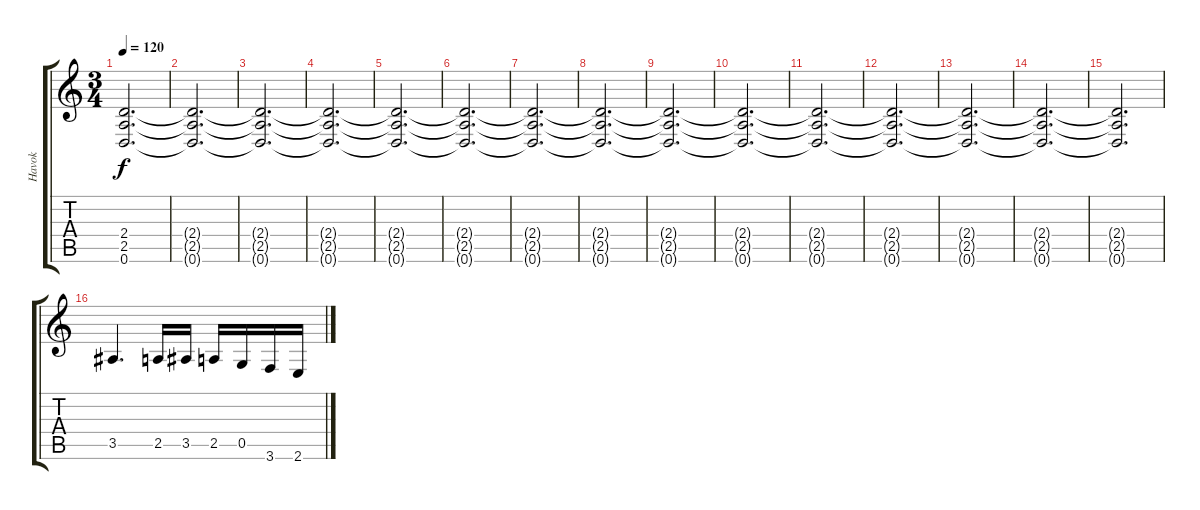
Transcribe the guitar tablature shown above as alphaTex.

\track ("Havok" "Havok") {instrument distortionguitar}
\staff {score tabs}
\tuning (D4 A3 F3 C3 G2 D2) {hide}
\ts (3 4)
\tempo 120
\clef g2
\ks c
(2.4 2.5 0.6).2{d dy f} |
(2.4{t} 2.5{t} 0.6{t}).2{d} |
(2.4{t} 2.5{t} 0.6{t}).2{d} |
(2.4{t} 2.5{t} 0.6{t}).2{d} |
(2.4{t} 2.5{t} 0.6{t}).2{d} |
(2.4{t} 2.5{t} 0.6{t}).2{d} |
(2.4{t} 2.5{t} 0.6{t}).2{d} |
(2.4{t} 2.5{t} 0.6{t}).2{d} |
(2.4{t} 2.5{t} 0.6{t}).2{d} |
(2.4{t} 2.5{t} 0.6{t}).2{d} |
(2.4{t} 2.5{t} 0.6{t}).2{d} |
(2.4{t} 2.5{t} 0.6{t}).2{d} |
(2.4{t} 2.5{t} 0.6{t}).2{d} |
(2.4{t} 2.5{t} 0.6{t}).2{d} |
(2.4{t} 2.5{t} 0.6{t}).2{d} |
3.5.4{d} 2.5.16 3.5.16 2.5.16 0.5.16 3.6.16 2.6.16
